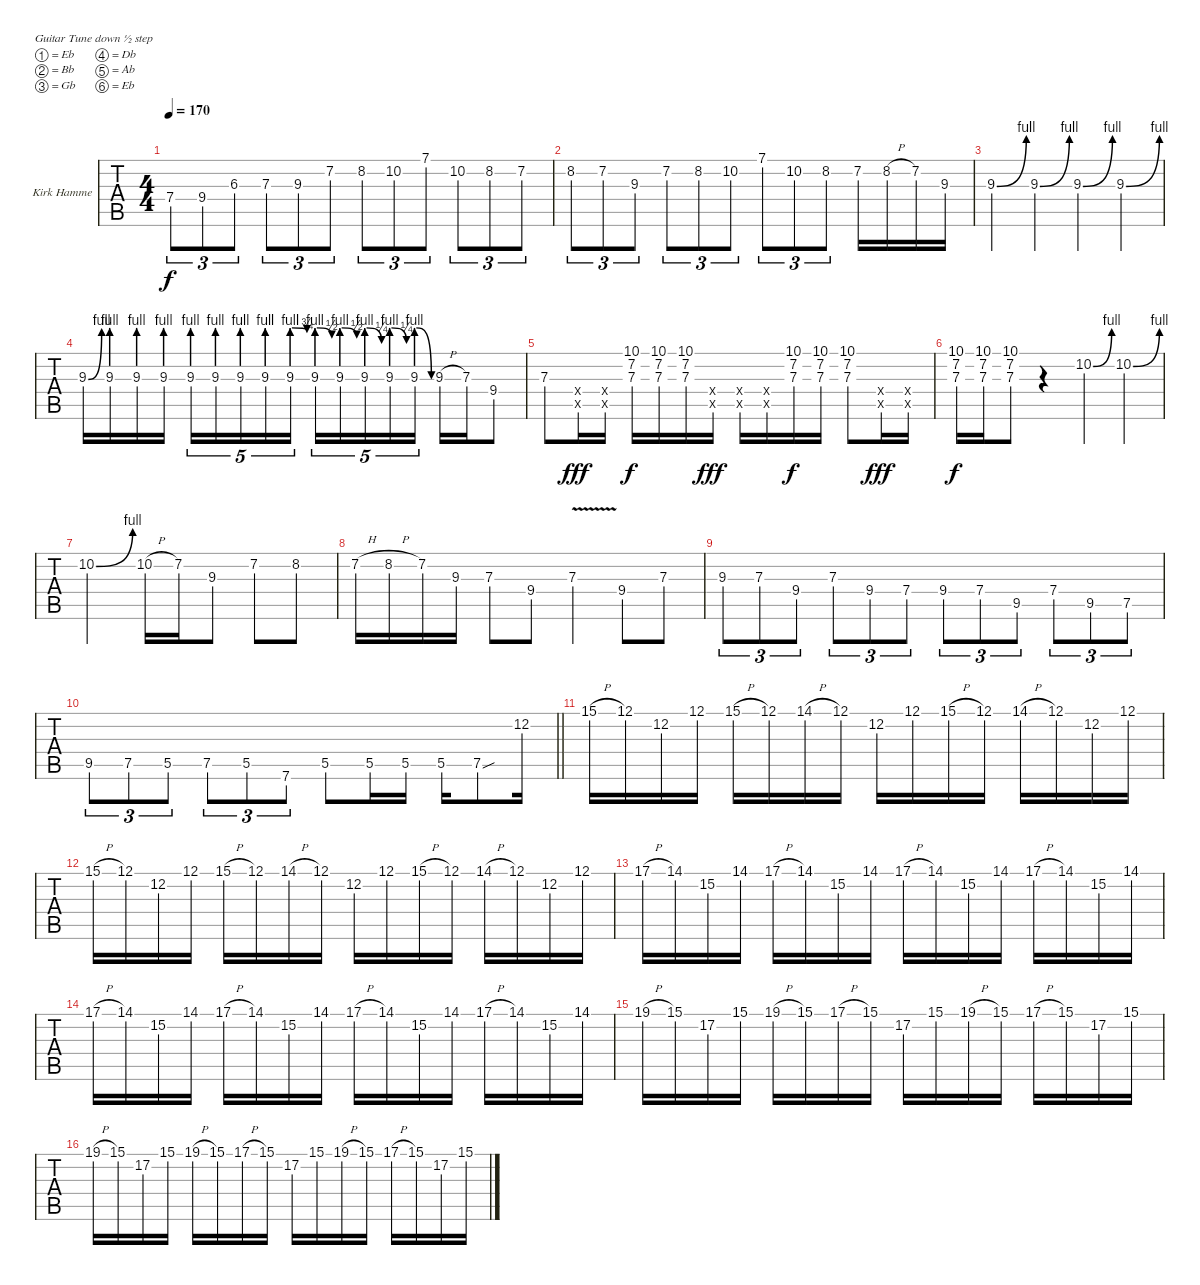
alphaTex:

\bracketExtendMode groupsimilarinstruments
\firstSystemTrackNameOrientation horizontal
\otherSystemsTrackNameOrientation horizontal
\track ("Kirk Hammett" "Kirk Hamme") {instrument distortionguitar}
\staff {tabs}
\tuning (Eb4 Bb3 Gb3 Db3 Ab2 Eb2)
\ts (4 4)
\tempo 170
\clef g2
\ks bminor
7.4.8{tu (3 2) dy f} 9.4.8{tu (3 2)} 6.3.8{tu (3 2)} 7.3.8{tu (3 2)} 9.3.8{tu (3 2)} 7.2.8{tu (3 2)} 8.2.8{tu (3 2)} 10.2.8{tu (3 2)} 7.1.8{tu (3 2)} 10.2.8{tu (3 2)} 8.2.8{tu (3 2)} 7.2.8{tu (3 2)} |
8.2.8{tu (3 2)} 7.2.8{tu (3 2)} 9.3.8{tu (3 2)} 7.2.8{tu (3 2)} 8.2.8{tu (3 2)} 10.2.8{tu (3 2)} 7.1.8{tu (3 2)} 10.2.8{tu (3 2)} 8.2.8{tu (3 2)} 7.2.16 8.2{h}.16 7.2.16 9.3.16 |
9.3{be (bend 0 0 60 4)}.4 9.3{be (bend 0 0 60 4)}.4 9.3{be (bend 0 0 60 4)}.4 9.3{be (bend 0 0 60 4)}.4 |
9.3{be (bend 0 0 60 4)}.16 9.3{be (prebend 0 4 60 4)}.16 9.3{be (prebend 0 4 60 4)}.16 9.3{be (prebend 0 4 60 4)}.16 9.3{be (prebend 0 4 60 4)}.16{tu (5 4)} 9.3{be (prebend 0 4 60 4)}.16{tu (5 4)} 9.3{be (prebend 0 4 60 4)}.16{tu (5 4)} 9.3{be (prebend 0 4 60 4)}.16{tu (5 4)} 9.3{be (prebendrelease 0 4 60 3)}.16{tu (5 4)} 9.3{be (prebendrelease 0 4 60 2)}.16{tu (5 4)} 9.3{be (prebendrelease 0 4 60 2)}.16{tu (5 4)} 9.3{be (prebendrelease 0 4 60 1)}.16{tu (5 4)} 9.3{be (prebendrelease 0 4 60 1)}.16{tu (5 4)} 9.3{be (prebendrelease 0 4 60 0)}.16{tu (5 4)} 9.3{h}.16 7.3.16 9.4.8 |
7.3.8 (0.4{x} 0.5{x}).16{dy fff} (0.4{x} 0.5{x}).16 (10.1 7.2 7.3).16{dy f} (10.1 7.2 7.3).16 (10.1 7.2 7.3).16 (0.4{x} 0.5{x}).16{dy fff} (0.4{x} 0.5{x}).16 (0.4{x} 0.5{x}).16 (10.1 7.2 7.3).16{dy f} (10.1 7.2 7.3).16 (10.1 7.2 7.3).8 (0.4{x} 0.5{x}).16{dy fff} (0.4{x} 0.5{x}).16 |
(10.1 7.2 7.3).16{dy f} (10.1 7.2 7.3).16 (10.1 7.2 7.3).8 r.4 10.2{be (bend 0 0 60 4)}.4 10.2{be (bend 0 0 60 4)}.4 |
10.2{be (bend 0 0 60 4)}.2 10.2{h}.16 7.2.16 9.3.8 7.2.8 8.2.8 |
7.2{h}.16 8.2{h}.16 7.2.16 9.3.16 7.3.8 9.4.8 7.3{v}.4 9.4.8 7.3.8 |
\ks c
9.3.8{tu (3 2)} 7.3.8{tu (3 2)} 9.4.8{tu (3 2)} 7.3.8{tu (3 2)} 9.4.8{tu (3 2)} 7.4.8{tu (3 2)} 9.4.8{tu (3 2)} 7.4.8{tu (3 2)} 9.5.8{tu (3 2)} 7.4.8{tu (3 2)} 9.5.8{tu (3 2)} 7.5.8{tu (3 2)} |
\barLineRight lightlight
9.5.8{tu (3 2)} 7.5.8{tu (3 2)} 5.5.8{tu (3 2)} 7.5.8{tu (3 2)} 5.5.8{tu (3 2)} 7.6.8{tu (3 2)} 5.5.8 5.5.16 5.5.16 5.5.16 7.5{sou}.8 12.2.16 |
15.1{h}.16 12.1.16 12.2.16 12.1.16 15.1{h}.16 12.1.16 14.1{h}.16 12.1.16 12.2.16 12.1.16 15.1{h}.16 12.1.16 14.1{h}.16 12.1.16 12.2.16 12.1.16 |
15.1{h}.16 12.1.16 12.2.16 12.1.16 15.1{h}.16 12.1.16 14.1{h}.16 12.1.16 12.2.16 12.1.16 15.1{h}.16 12.1.16 14.1{h}.16 12.1.16 12.2.16 12.1.16 |
17.1{h}.16 14.1.16 15.2.16 14.1.16 17.1{h}.16 14.1.16 15.2.16 14.1.16 17.1{h}.16 14.1.16 15.2.16 14.1.16 17.1{h}.16 14.1.16 15.2.16 14.1.16 |
17.1{h}.16 14.1.16 15.2.16 14.1.16 17.1{h}.16 14.1.16 15.2.16 14.1.16 17.1{h}.16 14.1.16 15.2.16 14.1.16 17.1{h}.16 14.1.16 15.2.16 14.1.16 |
19.1{h}.16 15.1.16 17.2.16 15.1.16 19.1{h}.16 15.1.16 17.1{h}.16 15.1.16 17.2.16 15.1.16 19.1{h}.16 15.1.16 17.1{h}.16 15.1.16 17.2.16 15.1.16 |
19.1{h}.16 15.1.16 17.2.16 15.1.16 19.1{h}.16 15.1.16 17.1{h}.16 15.1.16 17.2.16 15.1.16 19.1{h}.16 15.1.16 17.1{h}.16 15.1.16 17.2.16 15.1.16
